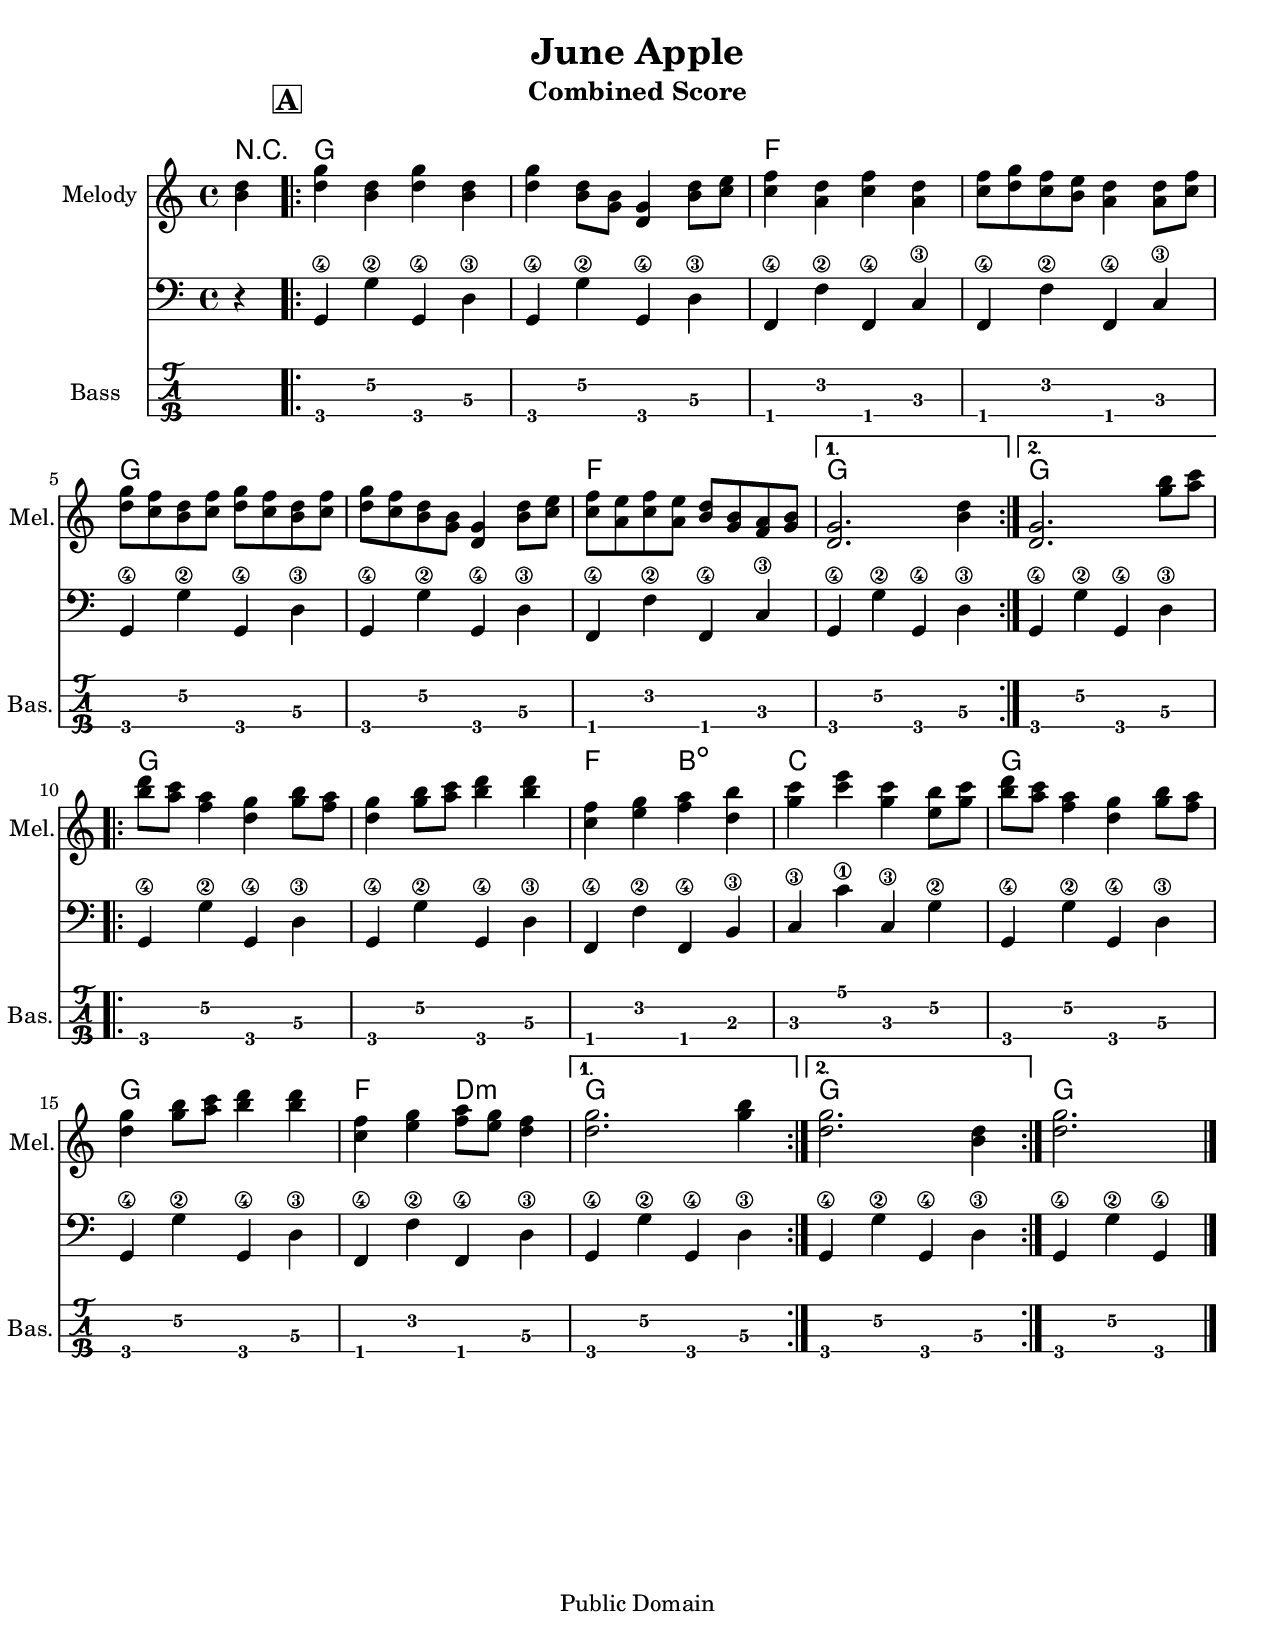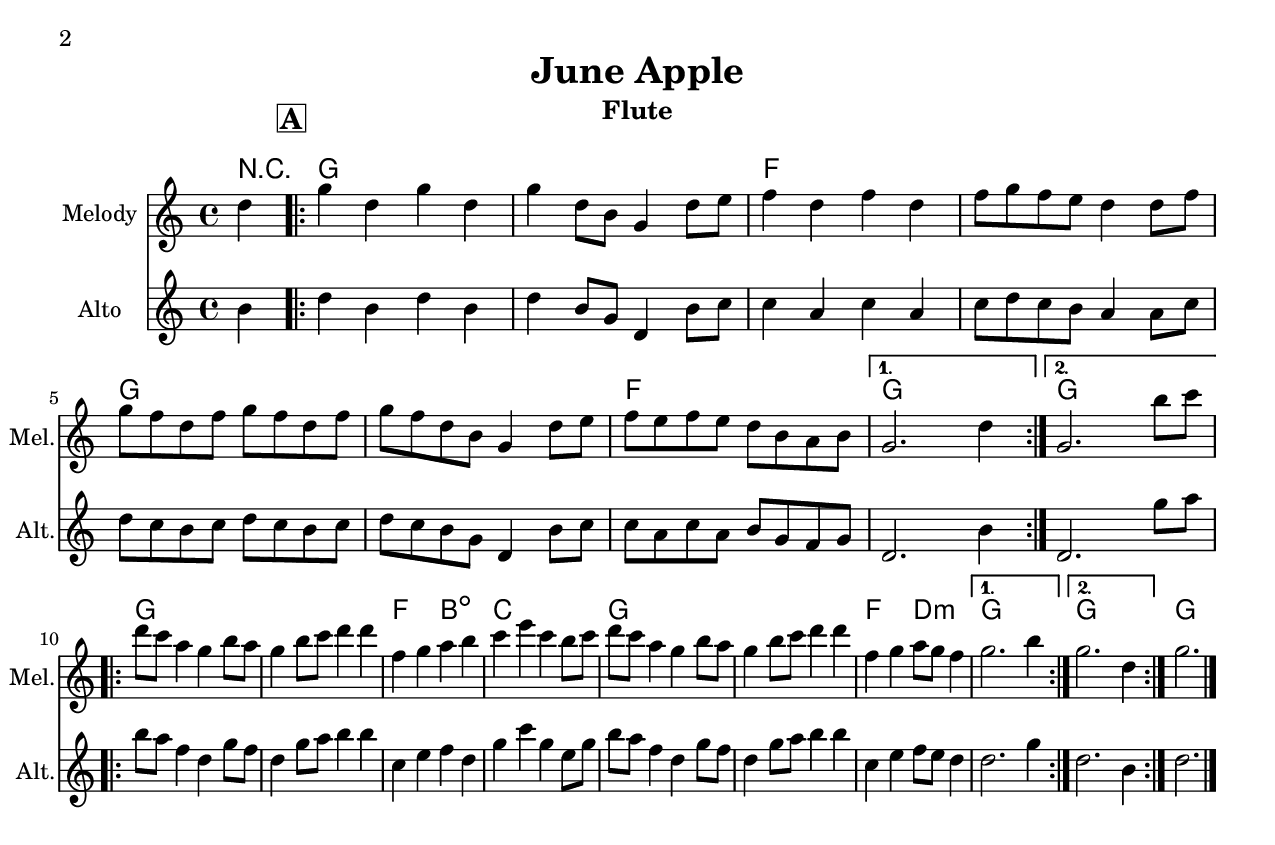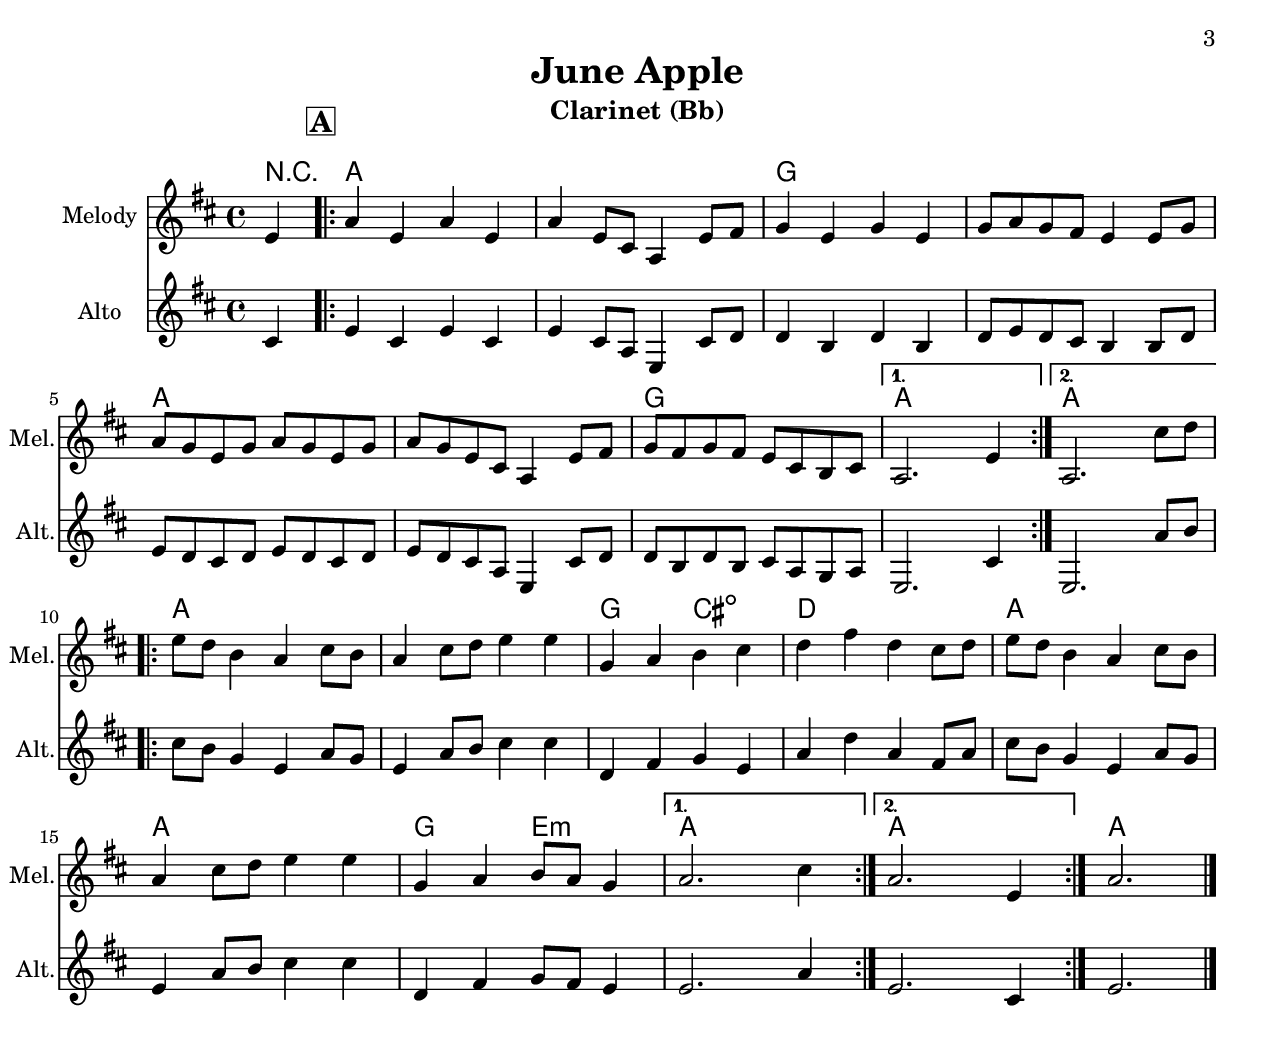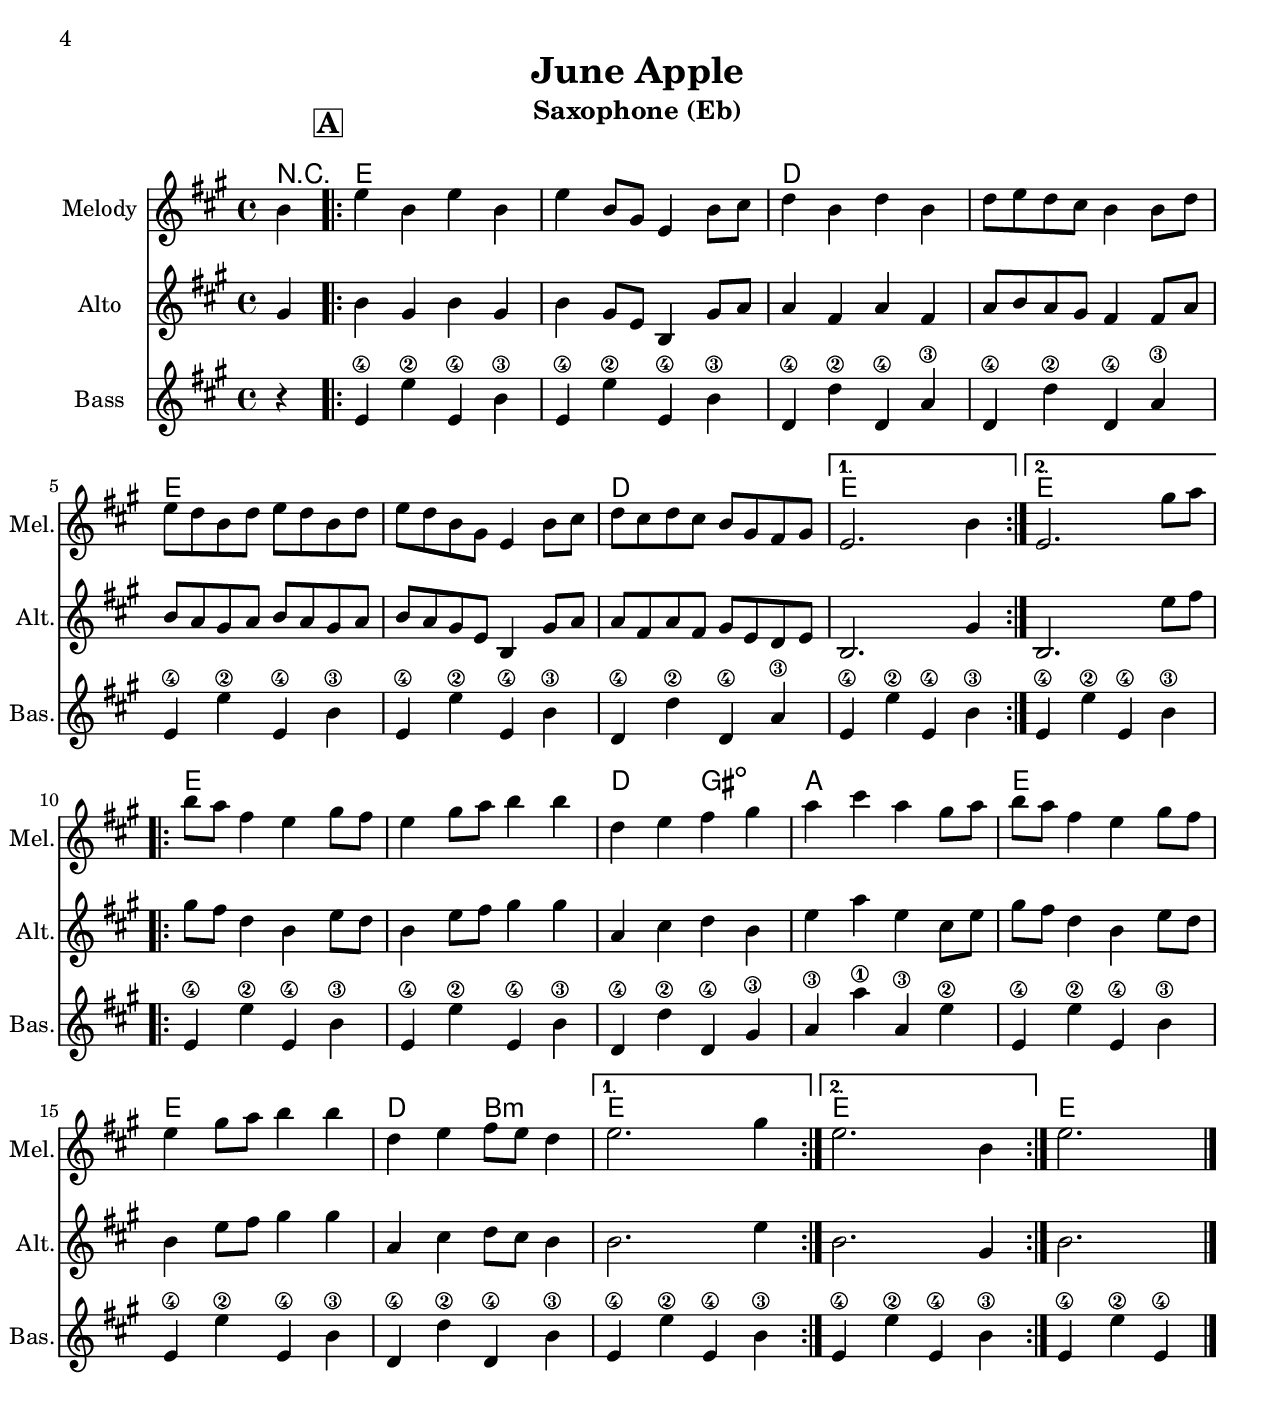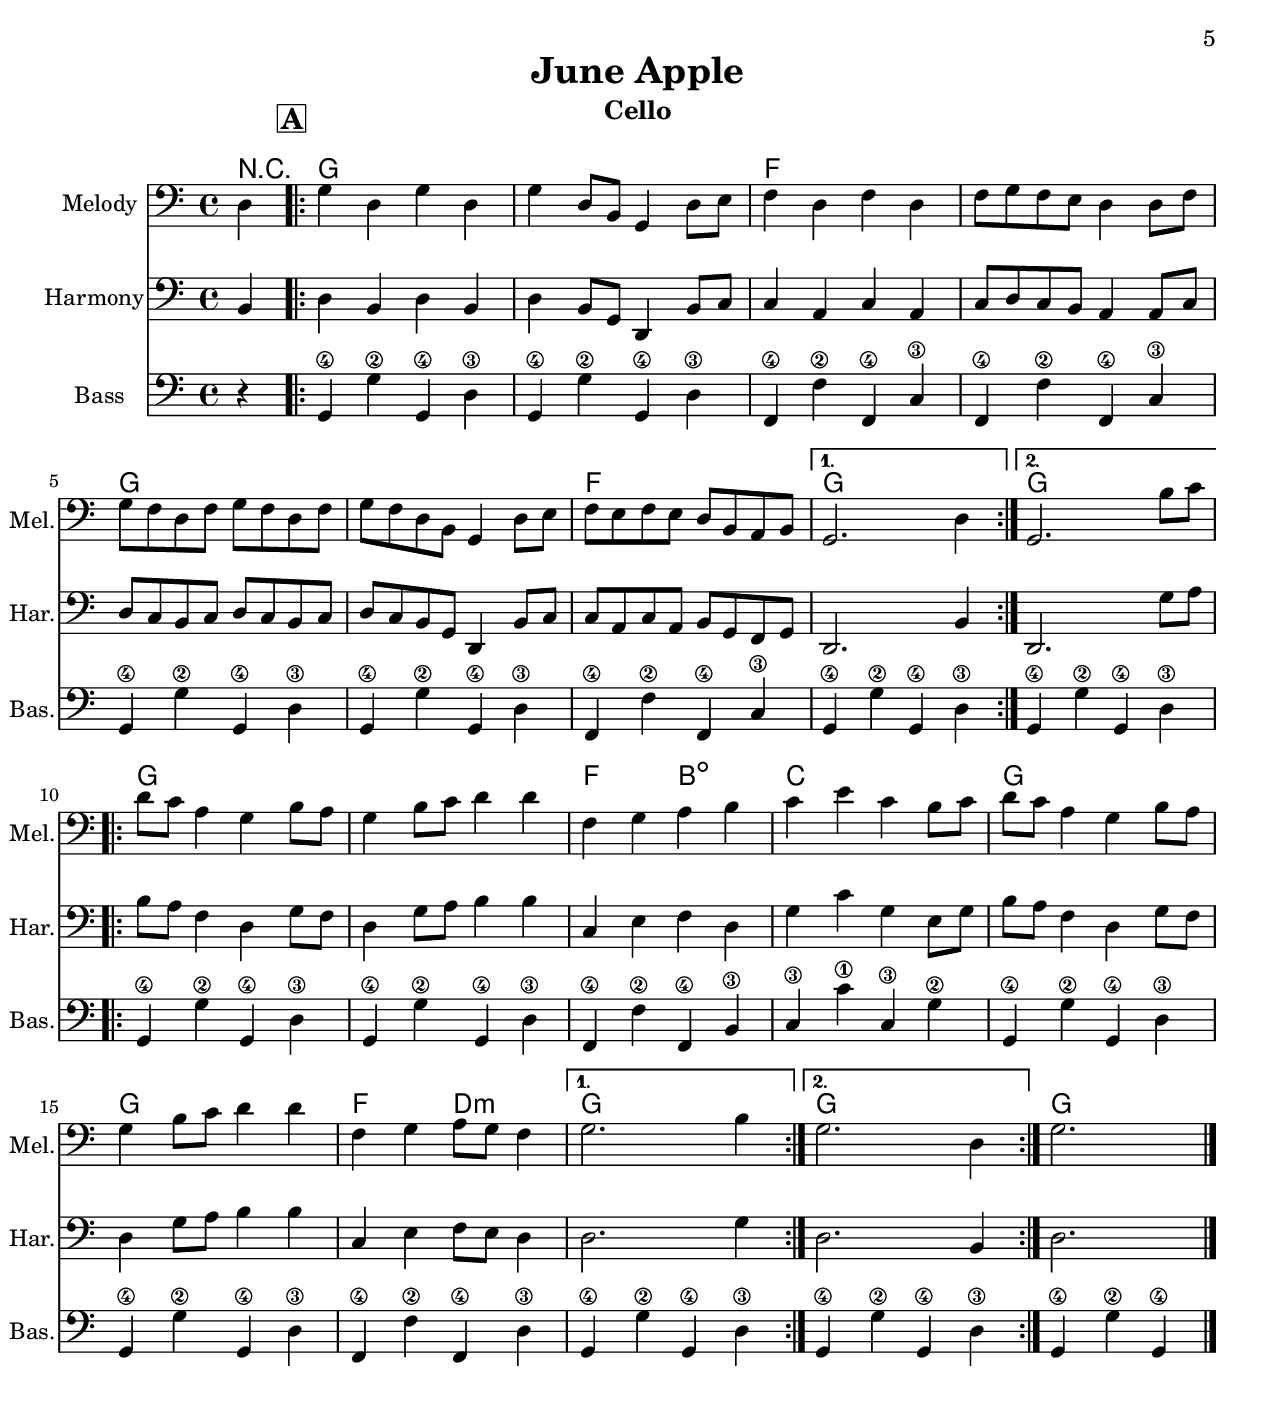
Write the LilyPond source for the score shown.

\version "2.10.10"
\header {
  title = "June Apple"
  piece = "Traditional"
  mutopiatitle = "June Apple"
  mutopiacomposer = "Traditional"
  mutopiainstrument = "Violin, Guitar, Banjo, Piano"
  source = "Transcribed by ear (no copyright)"
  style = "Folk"
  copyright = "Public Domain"
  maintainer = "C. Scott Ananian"
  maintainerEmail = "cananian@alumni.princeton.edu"
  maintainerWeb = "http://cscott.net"
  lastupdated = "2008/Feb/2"
  meter = 240
}
#(set-default-paper-size "letter")
%#(set-global-staff-size 18)

melodya = \relative c'' {
  \tag #'key \key c \major
  \time 4/4

  \tag #'partial \partial 8*2
  d=''4

  \repeat volta 2 {
    g=''4 d g d | g4 d8 b g4 d'8 e |
    f=''4 d f d | f8 g f e d4 d8 f |
    g=''8 f d f g f d f | g f d b g4 d'8 e |
    f=''8 e f e d b a b |
  } \alternative {
    { g='2. d'4 | }
    { g,='2. b'8 c | }
  }
}
melodyb = \transpose c c' \relative c'' {
  \repeat volta 2 {
    d=''8 c a4 g b8 a | g4 b8 c d4 d |
    f,='4 g a b | c4 e c b8 c |
    d=''8 c a4 g b8 a | g4 b8 c d4 d |
    f,='4 g a8 g f4 |
  } \alternative {
    { g='2. b4 | }
    { g='2. d4 | }
  }
  g='2. \bar "|."
}
melody = { \melodya \melodyb }

alternatea = \relative c'' {
  \tag #'key \key c \major
  \time 4/4

  \tag #'partial \partial 8*2
  b='4

  \repeat volta 2 {
    d=''4 b d b | d4 b8 g d4 b'8 c |
    c=''4 a c a | c8 d c b a4 a8 c |
    d=''8 c b c d c b c | d8 c b g d4 b'8 c |
    c=''8 a c a b g f g |
  } \alternative {
    { d='2. b'4 | }
    { d,='2. g'8 a | }
  }
}
alternateb = \transpose c c' \relative c'' {
  \repeat volta 2 {
    b='8 a f4 d g8 f | d4 g8 a b4 b |
    c,='4 e f d | g4 c g e8 g |
    b='8 a f4 d g8 f | d4 g8 a b4 b |
    c,='4 e f8 e d4 |
  } \alternative {
    { d='2. g4 | }
    { d='2. b4 | }
  }
  d='2. \bar "|."
}
alternate = { \alternatea \alternateb }

bass = \transpose c c,,
{
  \tag #'key \key c \major
  \time 4/4
  \tag #'partial \partial 8*2
  r4

  \repeat volta 2 {
    g4\4 g'\2 g\4 d'\3
    g4\4 g'\2 g\4 d'\3
    f4\4 f'\2 f\4 c'\3
    f4\4 f'\2 f\4 c'\3

    g4\4 g'\2 g\4 d'\3
    g4\4 g'\2 g\4 d'\3
    f4\4 f'\2 f\4 c'\3
  }
  \alternative {
    { g4\4 g'\2 g\4 d'\3 }
    { g4\4 g'\2 g\4 d'\3 }
  }

  % Part 2
  \repeat volta 2 {
    g4\4 g'\2 g\4 d'\3
    g4\4 g'\2 g\4 d'\3
    f4\4 f'\2 f\4 b\3
    c'\3 c''\1 c'\3 g'\2

    g4\4 g'\2 g\4 d'\3
    g4\4 g'\2 g\4 d'\3
    f4\4 f'\2 f\4 d'\3
  }
  \alternative {
    { g4\4 g'\2 g\4 d'\3 }
    { g4\4 g'\2 g\4 d'\3 }
  }
  g4\4 g'\2 g\4
 }

harmonies = \chordmode {
  \set Score.markFormatter = #format-mark-box-letters
  \time 4/4
  \tag #'partial \partial 8*2 r4
  \repeat volta 2 {
    \once\override Score.RehearsalMark #'extra-offset = #'(0 . 2)
    \mark\default
    g2 g | g g |
    f2 f | f f |
    g2 g | g g |
    f2 f |
  } \alternative {
    { g2 g | }
    { \set chordChanges = ##f
      g2 \set chordChanges = ##t g | }
  }
  \break
  \repeat volta 2 {
    g2 g | g g |
    f2 b:dim | c c |
    g2 g | g g |
    f2 d:m |
  } \alternative {
    { g2 g | }
    { \set chordChanges = ##f
      g2 \set chordChanges = ##t g | }
  }
  \bar ":|"

  %\set Score.repeatCommands = #'((volta "final" ) end-repeat)
  \set chordChanges = ##f
  g2. \set chordChanges = ##t
  %\set Score.repeatCommands = #'((volta #f))
}

\paper {
  scoreTitleMarkup = \bookTitleMarkup
  bookTitleMarkup = \markup {}
  ragged-bottom = ##t
}

% combined score
\score {
  <<
    \context ChordNames {
         \set chordChanges = ##t
         \harmonies
    }
    \new Staff <<
      \set Staff.instrumentName = "Melody"
      \set Staff.shortInstrumentName = "Mel."
      \set Staff.printPartCombineTexts = ##f
      \partcombine \melody \alternate
    >>
%{
    \new Staff <<
      \clef treble
      \harmonies
    >>
%}
    \new Staff <<
      \clef bass
      \transpose c c' \bass
    >>
%{
    \new Staff <<
      \set Staff.instrumentName = \markup{ \column{ "Banjo" "(tuned" "gDGBD)" } }
      \set Staff.shortInstrumentName = "Ban."
      \banjo
    >>
%}
    \new TabStaff <<
      \set TabStaff.stringTunings = #bass-tuning
      \set Staff.instrumentName = "Bass "
      \set Staff.shortInstrumentName = "Bas."
      \bass
    >>
%{
    \new PianoStaff <<
      #(set-accidental-style 'piano-cautionary)
      \set PianoStaff.instrumentName = \markup { "Piano" \hspace #2.0 }
      \set PianoStaff.shortInstrumentName = \markup { "Pia." \hspace #2.0 }
      \context Staff = upper << \pianotop >>
      \context Staff = lower << \clef bass \pianobot >>
    >>
%}
  >>
  \layout { }
  \header {
    instrument = "Combined Score"
  }
}
				
% flute score
\score {
  <<
    \context ChordNames {
         \set chordChanges = ##t
         \harmonies
    }
    \context Staff = fluteA {
      \set Staff.instrumentName = "Melody"
      \set Staff.shortInstrumentName = "Mel."
      \melody
    }
    \context Staff = fluteB {
      \set Staff.instrumentName = "Alto"
      \set Staff.shortInstrumentName = "Alt."
      \alternate
    }
  >>
  \header {
    instrument = "Flute"
    breakbefore=##t
  }
}

% clarinet score (transposed to Bb)
\score {
  <<
    \context ChordNames {
         \set chordChanges = ##t
         \transpose bes c \harmonies
    }
    \context Staff = clarinetA {
      \set Staff.instrumentName = "Melody"
      \set Staff.shortInstrumentName = "Mel."
      \transpose bes c { \melody }
    }
    \context Staff = clarinetB {
      \set Staff.instrumentName = "Alto"
      \set Staff.shortInstrumentName = "Alt."
      \transpose bes c { \alternate }

    }
  >>
  \header {
    instrument = "Clarinet (Bb)"
    breakbefore=##t
  }
}

% saxophone score (transposed to Bb)
\score {
  <<
    \context ChordNames {
         \set chordChanges = ##t
         \transpose ees c \harmonies
    }
    \context Staff = saxophoneA {
      \set Staff.instrumentName = "Melody"
      \set Staff.shortInstrumentName = "Mel."
      \transpose ees c { \melody }
    }
    \context Staff = saxophoneB {
      \set Staff.instrumentName = "Alto"
      \set Staff.shortInstrumentName = "Alt."
      \transpose ees c { \alternate }
    }
    \context Staff = saxophoneC {
      \set Staff.instrumentName = "Bass"
      \set Staff.shortInstrumentName = "Bas."
      \transpose ees c''' \bass
    }
  >>
  \header {
    instrument = "Saxophone (Eb)"
    breakbefore=##t
  }
}

% cello score (octave-shifted)
\score {
  <<
    \context ChordNames {
         \set chordChanges = ##t
         \harmonies
    }
    \context Staff = celloA {
      \set Staff.instrumentName = "Melody"
      \set Staff.shortInstrumentName = "Mel."
      \transpose c c,, << \clef bass \melody >> % 2 octaves down
    }
    \context Staff = celloB {
      \set Staff.instrumentName = "Harmony"
      \set Staff.shortInstrumentName = "Har."
      \transpose c c,, << \clef bass \alternate >> % 2 octaves down
    }
    \context Staff = celloC {
      \set Staff.instrumentName = "Bass"
      \set Staff.shortInstrumentName = "Bas."
      \transpose c c' << \clef bass \bass >> % 1 octave up
    }
  >>
  \header {
    instrument = "Cello"
    breakbefore=##t
  }
}

%{
% banjo/bass score (tablature)
\score {
  <<
    \context ChordNames {
         \set chordChanges = ##t
         \harmonies
    }
    \new TabStaff <<
      \set Staff.instrumentName = \markup{ \column{ "Banjo" "(tuned" "gDGBD)" } }
      \set Staff.shortInstrumentName = "Ban."
      \set TabStaff.stringTunings = #banjo-open-g-tuning
      \removeWithTag #'key \banjo
    >>
    \new TabStaff <<
      \set TabStaff.stringTunings = #bass-tuning
      \set Staff.instrumentName = "Bass "
      \set Staff.shortInstrumentName = "Bas."
      \removeWithTag #'key \bass
    >>
  >>
  \header {
    instrument = "Banjo/Bass"
    breakbefore=##t
  }
}

% piano/guitar score
\score {
  <<
    \context ChordNames {
         \set chordChanges = ##t
         \harmonies
    }
    \new Staff <<
      \set Staff.instrumentName = "Melody"
      \set Staff.shortInstrumentName = "Mel."
      \set Staff.printPartCombineTexts = ##f
      \small\partcombine \melody \alternate
    >>
    \new PianoStaff <<
      #(set-accidental-style 'piano-cautionary)
      \set PianoStaff.instrumentName = \markup { "Piano" \hspace #2.0 }
      \set PianoStaff.shortInstrumentName = \markup { "Pia." \hspace #2.0 }
      \context Staff = upper << \time 4/4 \pianotop >>
      \context Staff = lower << \clef bass \pianobot >>
    >>
  >>
  \layout { }
  \header {
    instrument = "Piano/Guitar"
    breakbefore=##t
  }
}
%}

% midi score.
\score {
  \unfoldRepeats
  \context PianoStaff <<
    \context Staff=melody << 
       \set Staff.midiInstrument = "fiddle"
       r1\pp \melody
     >>
    \context Staff=alternate <<
       \set Staff.midiInstrument = "fiddle"
       r1\pp \alternate
     >>
%{
    \context Staff=banjo <<
      \set Staff.midiInstrument = "banjo"
      r1\pp
      \banjo
    >>
%}
    \context Staff=bass <<
      \set Staff.midiInstrument = "acoustic bass"
      r1\ff
      \bass
    >>
%{
    \context Staff=chords <<
      \set Staff.midiInstrument = "pizzicato strings"
      r1\pp
      \harmonies
    >>
    \context Staff=upper <<
      \set Staff.midiInstrument = "acoustic grand"
      r1
      \pianotop
    >>
    \context Staff=lower <<
      \set Staff.midiInstrument = "acoustic grand"
      r1
      \pianobot
    >>
%}
  >>
  
  \midi {
    \context {
      \Score
      tempoWholesPerMinute = #(ly:make-moment 120 2)
      }
    }
}
